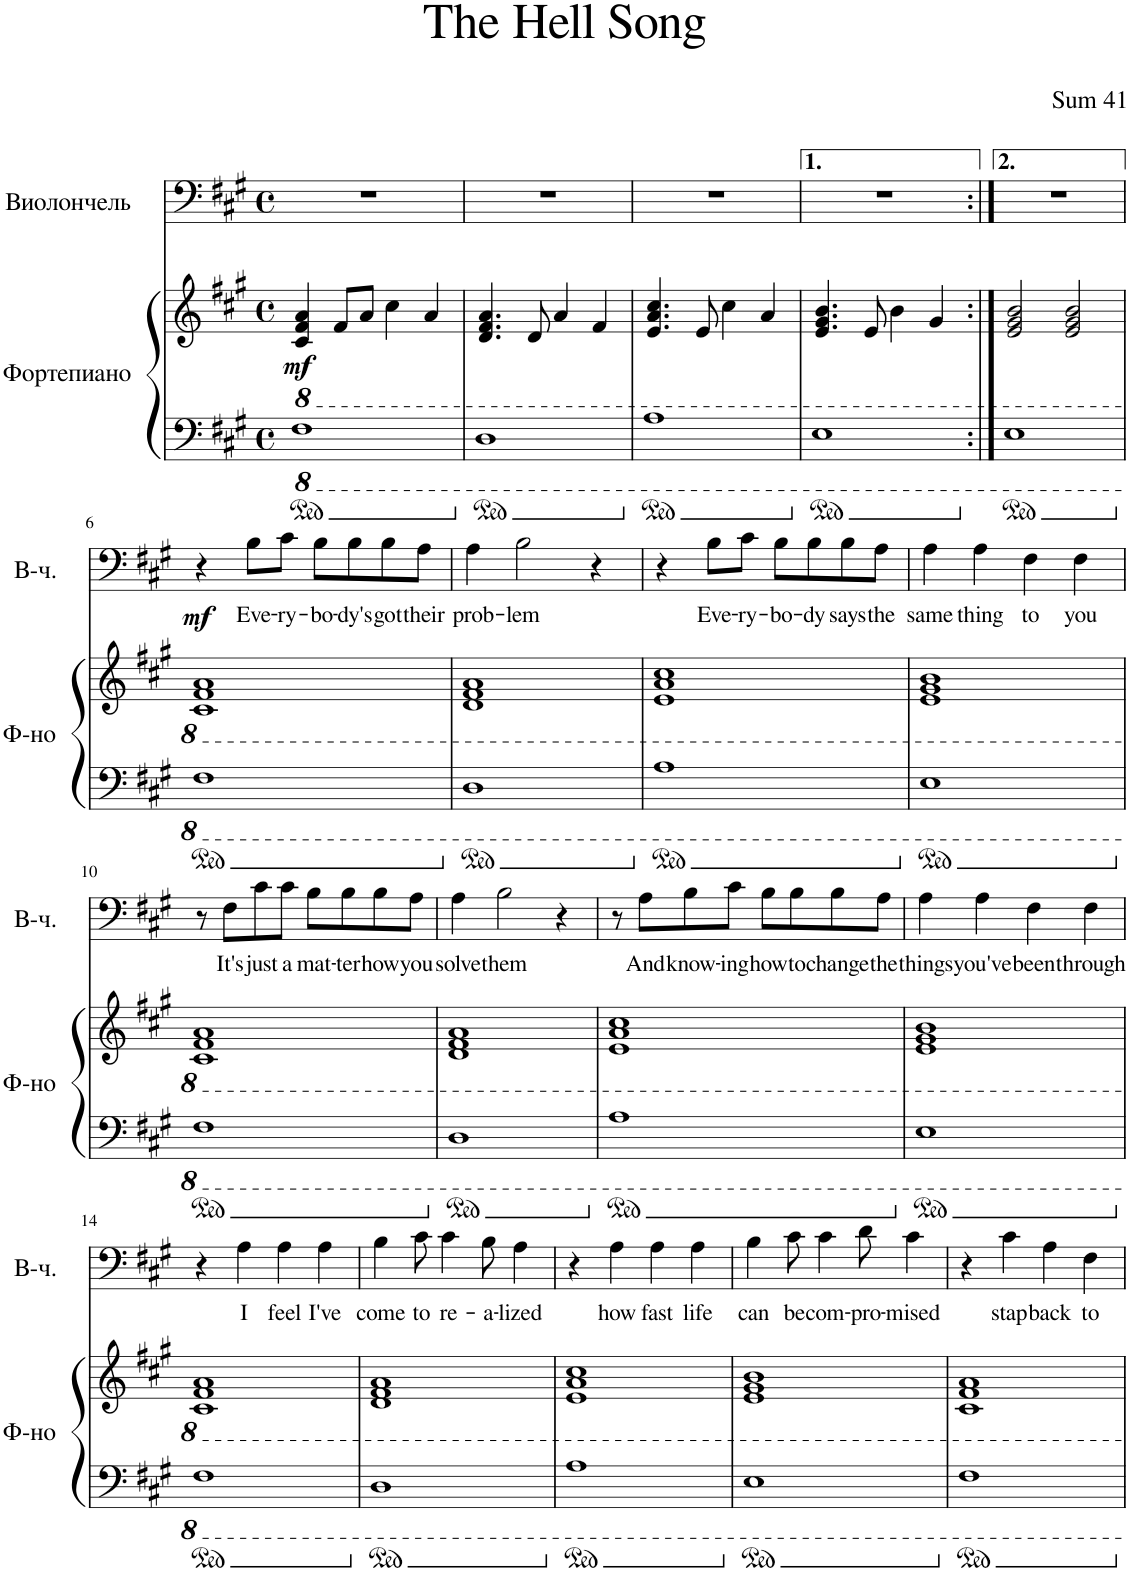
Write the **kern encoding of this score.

**kern	**kern	**dynam	**kern	**text	**dynam
*part2	*part2	*part2	*part1	*part1	*part1
*staff3	*staff2	*staff2/3	*staff1	*staff1	*staff1
*I"Фортепиано	*	*	*I"Виолончель	*	*
*clefF4	*clefG2	*	*clefF4	*	*
*k[f#c#g#]	*k[f#c#g#]	*	*k[f#c#g#]	*	*
*M4/4	*M4/4	*	*M4/4	*	*
*met(c)	*met(c)	*	*met(c)	*	*
=1	=1	=1	=1	=1	=1
!	!	!LO:DY:b	!	!	!
1FF#	4C#/ 4F#/ 4A/	mf	1r	.	.
.	8F#/L	.	.	.	.
.	8A/J	.	.	.	.
.	4c#\	.	.	.	.
.	4A/	.	.	.	.
=2	=2	=2	=2	=2	=2
1DD	4.D/ 4.F#/ 4.A/	.	1r	.	.
.	8D/	.	.	.	.
.	4A/	.	.	.	.
.	4F#/	.	.	.	.
=3	=3	=3	=3	=3	=3
1AA	4.E/ 4.A/ 4.c#/	.	1r	.	.
.	8E/	.	.	.	.
.	4c#\	.	.	.	.
.	4A/	.	.	.	.
=4	=4	=4	=4	=4	=4
1EE	4.E/ 4.G#/ 4.B/	.	1r	.	.
.	8E/	.	.	.	.
.	4B\	.	.	.	.
.	4G#/	.	.	.	.
=5:|!	=5:|!	=5:|!	=5:|!	=5:|!	=5:|!
1EE	2E/ 2G#/ 2B/	.	1r	.	.
.	2E/ 2G#/ 2B/	.	.	.	.
!!LO:LB:g=z
=6	=6	=6	=6	=6	=6
1FF#	1C# 1F# 1A	.	4r	.	.
!	!	!	!	!LO:LY:b	!LO:DY:b
.	.	.	8B\L	Eve-	mf
!	!	!	!	!LO:LY:b	!
.	.	.	8c#\J	-ry-	.
!	!	!	!	!LO:LY:b	!
.	.	.	8B\L	-bo-	.
!	!	!	!	!LO:LY:b	!
.	.	.	8B\	-dy's	.
!	!	!	!	!LO:LY:b	!
.	.	.	8B\	got	.
!	!	!	!	!LO:LY:b	!
.	.	.	8A\J	their	.
=7	=7	=7	=7	=7	=7
!	!	!	!	!LO:LY:b	!
1DD	1D 1F# 1A	.	4A\	prob-	.
!	!	!	!	!LO:LY:b	!
.	.	.	2B\	-lem	.
.	.	.	4r	.	.
=8	=8	=8	=8	=8	=8
1AA	1E 1A 1c#	.	4r	.	.
!	!	!	!	!LO:LY:b	!
.	.	.	8B\L	Eve-	.
!	!	!	!	!LO:LY:b	!
.	.	.	8c#\J	-ry-	.
!	!	!	!	!LO:LY:b	!
.	.	.	8B\L	-bo-	.
!	!	!	!	!LO:LY:b	!
.	.	.	8B\	-dy	.
!	!	!	!	!LO:LY:b	!
.	.	.	8B\	says	.
!	!	!	!	!LO:LY:b	!
.	.	.	8A\J	the	.
=9	=9	=9	=9	=9	=9
!	!	!	!	!LO:LY:b	!
1EE	1E 1G# 1B	.	4A\	same	.
!	!	!	!	!LO:LY:b	!
.	.	.	4A\	thing	.
!	!	!	!	!LO:LY:b	!
.	.	.	4F#\	to	.
!	!	!	!	!LO:LY:b	!
.	.	.	4F#\	you	.
!!LO:LB:g=z
=10	=10	=10	=10	=10	=10
1FF#	1C# 1F# 1A	.	8r	.	.
!	!	!	!	!LO:LY:b	!
.	.	.	8F#\L	It's	.
!	!	!	!	!LO:LY:b	!
.	.	.	8c#\	just	.
!	!	!	!	!LO:LY:b	!
.	.	.	8c#\J	a	.
!	!	!	!	!LO:LY:b	!
.	.	.	8B\L	mat-	.
!	!	!	!	!LO:LY:b	!
.	.	.	8B\	-ter	.
!	!	!	!	!LO:LY:b	!
.	.	.	8B\	how	.
!	!	!	!	!LO:LY:b	!
.	.	.	8A\J	you	.
=11	=11	=11	=11	=11	=11
!	!	!	!	!LO:LY:b	!
1DD	1D 1F# 1A	.	4A\	solve	.
!	!	!	!	!LO:LY:b	!
.	.	.	2B\	them	.
.	.	.	4r	.	.
=12	=12	=12	=12	=12	=12
1AA	1E 1A 1c#	.	8r	.	.
!	!	!	!	!LO:LY:b	!
.	.	.	8A\L	And	.
!	!	!	!	!LO:LY:b	!
.	.	.	8B\	know-	.
!	!	!	!	!LO:LY:b	!
.	.	.	8c#\J	-ing	.
!	!	!	!	!LO:LY:b	!
.	.	.	8B\L	how	.
!	!	!	!	!LO:LY:b	!
.	.	.	8B\	to	.
!	!	!	!	!LO:LY:b	!
.	.	.	8B\	change	.
!	!	!	!	!LO:LY:b	!
.	.	.	8A\J	the	.
=13	=13	=13	=13	=13	=13
!	!	!	!	!LO:LY:b	!
1EE	1E 1G# 1B	.	4A\	things	.
!	!	!	!	!LO:LY:b	!
.	.	.	4A\	you've	.
!	!	!	!	!LO:LY:b	!
.	.	.	4F#\	been	.
!	!	!	!	!LO:LY:b	!
.	.	.	4F#\	through	.
!!LO:LB:g=z
=14	=14	=14	=14	=14	=14
1FF#	1C# 1F# 1A	.	4r	.	.
!	!	!	!	!LO:LY:b	!
.	.	.	4A\	I	.
!	!	!	!	!LO:LY:b	!
.	.	.	4A\	feel	.
!	!	!	!	!LO:LY:b	!
.	.	.	4A\	I've	.
=15	=15	=15	=15	=15	=15
!	!	!	!	!LO:LY:b	!
1DD	1D 1F# 1A	.	4B\	come	.
!	!	!	!	!LO:LY:b	!
.	.	.	8c#\	to	.
!	!	!	!	!LO:LY:b	!
.	.	.	4c#\	re-	.
!	!	!	!	!LO:LY:b	!
.	.	.	8B\	-a-	.
!	!	!	!	!LO:LY:b	!
.	.	.	4A\	-lized	.
=16	=16	=16	=16	=16	=16
1AA	1E 1A 1c#	.	4r	.	.
!	!	!	!	!LO:LY:b	!
.	.	.	4A\	how	.
!	!	!	!	!LO:LY:b	!
.	.	.	4A\	fast	.
!	!	!	!	!LO:LY:b	!
.	.	.	4A\	life	.
=17	=17	=17	=17	=17	=17
!	!	!	!	!LO:LY:b	!
1EE	1E 1G# 1B	.	4B\	can	.
!	!	!	!	!LO:LY:b	!
.	.	.	8c#\	be	.
!	!	!	!	!LO:LY:b	!
.	.	.	4c#\	com-	.
!	!	!	!	!LO:LY:b	!
.	.	.	8d\	-pro-	.
!	!	!	!	!LO:LY:b	!
.	.	.	4c#\	-mised	.
=18	=18	=18	=18	=18	=18
1FF#	1C# 1F# 1A	.	4r	.	.
!	!	!	!	!LO:LY:b	!
.	.	.	4c#\	stap	.
!	!	!	!	!LO:LY:b	!
.	.	.	4A\	back	.
!	!	!	!	!LO:LY:b	!
.	.	.	4F#\	to	.
=	=	=	=	=	=
*-	*-	*-	*-	*-	*-
